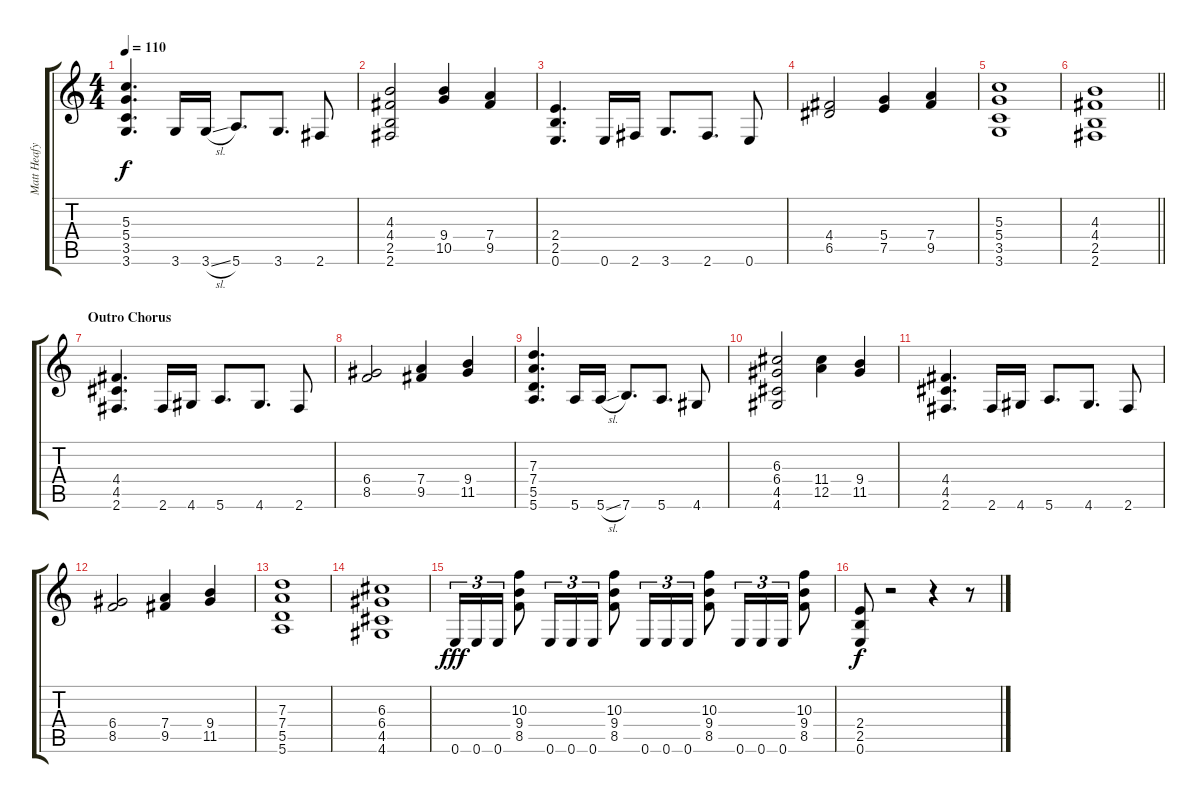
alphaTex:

\track ("Matt Heafy (Lead)" "Matt Heafy") {instrument distortionguitar}
\staff {score tabs}
\tuning (E4 B3 G3 D3 A2 E2) {hide}
\ts (4 4)
\tempo 110
\clef g2
\ks c
(5.3 5.4 3.5 3.6).4{d dy f} 3.6.16 3.6{sl}.16 5.6.8{d} 3.6.8{d} 2.6.8 |
(4.3 4.4 2.5 2.6).2 (9.4 10.5).4 (7.4 9.5).4 |
(2.4 2.5 0.6).4{d} 0.6.16 2.6.16 3.6.8{d} 2.6.8{d} 0.6.8 |
(4.4 6.5).2 (5.4 7.5).4 (7.4 9.5).4 |
(5.3 5.4 3.5 3.6).1 |
\barLineRight lightlight
(4.3 4.4 2.5 2.6).1 |
\section ("" "Outro Chorus")
(4.4 4.5 2.6).4{d} 2.6.16 4.6.16 5.6.8{d} 4.6.8{d} 2.6.8 |
(6.4 8.5).2 (7.4 9.5).4 (9.4 11.5).4 |
(7.3 7.4 5.5 5.6).4{d} 5.6.16 5.6{sl}.16 7.6.8{d} 5.6.8{d} 4.6.8 |
(6.3 6.4 4.5 4.6).2 (11.4 12.5).4 (9.4 11.5).4 |
(4.4 4.5 2.6).4{d} 2.6.16 4.6.16 5.6.8{d} 4.6.8{d} 2.6.8 |
(6.4 8.5).2 (7.4 9.5).4 (9.4 11.5).4 |
(7.3 7.4 5.5 5.6).1 |
(6.3 6.4 4.5 4.6).1 |
0.6.16{tu (3 2) dy fff} 0.6.16{tu (3 2)} 0.6.16{tu (3 2)} (10.3 9.4 8.5).8 0.6.16{tu (3 2)} 0.6.16{tu (3 2)} 0.6.16{tu (3 2)} (10.3 9.4 8.5).8 0.6.16{tu (3 2)} 0.6.16{tu (3 2)} 0.6.16{tu (3 2)} (10.3 9.4 8.5).8 0.6.16{tu (3 2)} 0.6.16{tu (3 2)} 0.6.16{tu (3 2)} (10.3 9.4 8.5).8 |
(2.4 2.5 0.6).8{dy f} r.2 r.4 r.8
